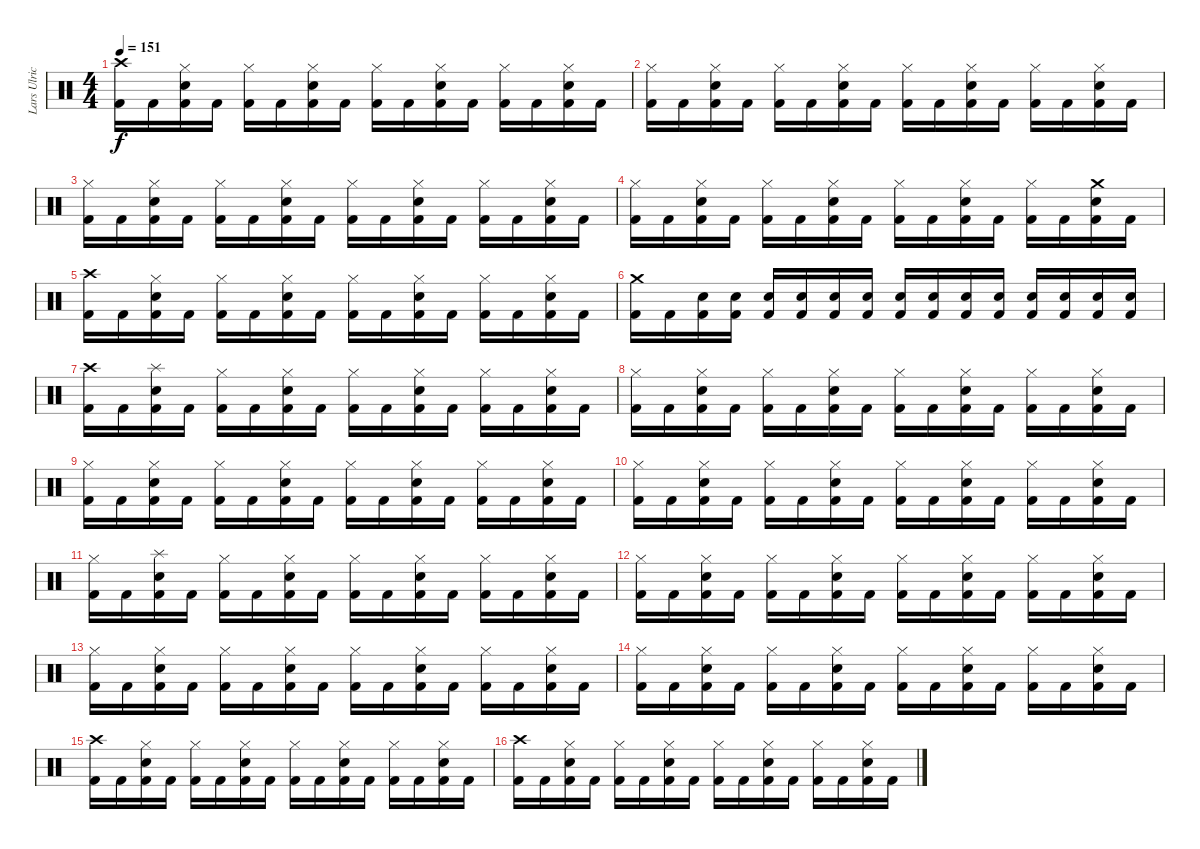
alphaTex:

\track ("Lars Ulrich" "Lars Ulric") {instrument percussion}
\staff {score}
\articulation defaults
\ts (4 4)
\tempo 151
\clef neutral
\ks c
("Crash high (hit)" "Kick (hit) 2").16{dy f} "Kick (hit) 2".16 ("Hi-Hat (closed)" "Snare (hit) 2" "Kick (hit) 2").16 "Kick (hit) 2".16 ("Hi-Hat (closed)" "Kick (hit) 2").16 "Kick (hit) 2".16 ("Hi-Hat (closed)" "Snare (hit) 2" "Kick (hit) 2").16 "Kick (hit) 2".16 ("Hi-Hat (closed)" "Kick (hit) 2").16 "Kick (hit) 2".16 ("Hi-Hat (closed)" "Snare (hit) 2" "Kick (hit) 2").16 "Kick (hit) 2".16 ("Hi-Hat (closed)" "Kick (hit) 2").16 "Kick (hit) 2".16 ("Hi-Hat (closed)" "Snare (hit) 2" "Kick (hit) 2").16 "Kick (hit) 2".16 |
("Hi-Hat (closed)" "Kick (hit) 2").16 "Kick (hit) 2".16 ("Hi-Hat (closed)" "Snare (hit) 2" "Kick (hit) 2").16 "Kick (hit) 2".16 ("Hi-Hat (closed)" "Kick (hit) 2").16 "Kick (hit) 2".16 ("Hi-Hat (closed)" "Snare (hit) 2" "Kick (hit) 2").16 "Kick (hit) 2".16 ("Hi-Hat (closed)" "Kick (hit) 2").16 "Kick (hit) 2".16 ("Hi-Hat (closed)" "Snare (hit) 2" "Kick (hit) 2").16 "Kick (hit) 2".16 ("Hi-Hat (closed)" "Kick (hit) 2").16 "Kick (hit) 2".16 ("Hi-Hat (closed)" "Snare (hit) 2" "Kick (hit) 2").16 "Kick (hit) 2".16 |
("Hi-Hat (closed)" "Kick (hit) 2").16 "Kick (hit) 2".16 ("Hi-Hat (closed)" "Snare (hit) 2" "Kick (hit) 2").16 "Kick (hit) 2".16 ("Hi-Hat (closed)" "Kick (hit) 2").16 "Kick (hit) 2".16 ("Hi-Hat (closed)" "Snare (hit) 2" "Kick (hit) 2").16 "Kick (hit) 2".16 ("Hi-Hat (closed)" "Kick (hit) 2").16 "Kick (hit) 2".16 ("Hi-Hat (closed)" "Snare (hit) 2" "Kick (hit) 2").16 "Kick (hit) 2".16 ("Hi-Hat (closed)" "Kick (hit) 2").16 "Kick (hit) 2".16 ("Hi-Hat (closed)" "Snare (hit) 2" "Kick (hit) 2").16 "Kick (hit) 2".16 |
("Hi-Hat (closed)" "Kick (hit) 2").16 "Kick (hit) 2".16 ("Hi-Hat (closed)" "Snare (hit) 2" "Kick (hit) 2").16 "Kick (hit) 2".16 ("Hi-Hat (closed)" "Kick (hit) 2").16 "Kick (hit) 2".16 ("Hi-Hat (closed)" "Snare (hit) 2" "Kick (hit) 2").16 "Kick (hit) 2".16 ("Hi-Hat (closed)" "Kick (hit) 2").16 "Kick (hit) 2".16 ("Hi-Hat (closed)" "Snare (hit) 2" "Kick (hit) 2").16 "Kick (hit) 2".16 ("Hi-Hat (closed)" "Kick (hit) 2").16 "Kick (hit) 2".16 ("Crash medium (hit)" "Snare (hit) 2" "Kick (hit) 2").16 "Kick (hit) 2".16 |
("Crash high (hit)" "Kick (hit) 2").16 "Kick (hit) 2".16 ("Hi-Hat (closed)" "Snare (hit) 2" "Kick (hit) 2").16 "Kick (hit) 2".16 ("Hi-Hat (closed)" "Kick (hit) 2").16 "Kick (hit) 2".16 ("Hi-Hat (closed)" "Snare (hit) 2" "Kick (hit) 2").16 "Kick (hit) 2".16 ("Hi-Hat (closed)" "Kick (hit) 2").16 "Kick (hit) 2".16 ("Hi-Hat (closed)" "Snare (hit) 2" "Kick (hit) 2").16 "Kick (hit) 2".16 ("Hi-Hat (closed)" "Kick (hit) 2").16 "Kick (hit) 2".16 ("Hi-Hat (closed)" "Snare (hit) 2" "Kick (hit) 2").16 "Kick (hit) 2".16 |
("Crash medium (hit)" "Kick (hit) 2").16{volume 16} "Kick (hit) 2".16 ("Snare (hit) 2" "Kick (hit) 2").16 ("Snare (hit) 2" "Kick (hit) 2").16 ("Snare (hit) 2" "Kick (hit) 2").16 ("Snare (hit) 2" "Kick (hit) 2").16 ("Snare (hit) 2" "Kick (hit) 2").16 ("Snare (hit) 2" "Kick (hit) 2").16 ("Snare (hit) 2" "Kick (hit) 2").16 ("Snare (hit) 2" "Kick (hit) 2").16 ("Snare (hit) 2" "Kick (hit) 2").16 ("Snare (hit) 2" "Kick (hit) 2").16 ("Snare (hit) 2" "Kick (hit) 2").16 ("Snare (hit) 2" "Kick (hit) 2").16 ("Snare (hit) 2" "Kick (hit) 2").16 ("Snare (hit) 2" "Kick (hit) 2").16 |
("Crash high (hit)" "Kick (hit) 2").16 "Kick (hit) 2".16 ("Splash (hit)" "Snare (hit) 2" "Kick (hit) 2").16 "Kick (hit) 2".16 ("Hi-Hat (closed)" "Kick (hit) 2").16 "Kick (hit) 2".16 ("Hi-Hat (closed)" "Snare (hit) 2" "Kick (hit) 2").16 "Kick (hit) 2".16 ("Hi-Hat (closed)" "Kick (hit) 2").16 "Kick (hit) 2".16 ("Hi-Hat (closed)" "Snare (hit) 2" "Kick (hit) 2").16 "Kick (hit) 2".16 ("Hi-Hat (closed)" "Kick (hit) 2").16 "Kick (hit) 2".16 ("Hi-Hat (closed)" "Snare (hit) 2" "Kick (hit) 2").16 "Kick (hit) 2".16 |
("Hi-Hat (closed)" "Kick (hit) 2").16 "Kick (hit) 2".16 ("Hi-Hat (closed)" "Snare (hit) 2" "Kick (hit) 2").16 "Kick (hit) 2".16 ("Hi-Hat (closed)" "Kick (hit) 2").16 "Kick (hit) 2".16 ("Hi-Hat (closed)" "Snare (hit) 2" "Kick (hit) 2").16 "Kick (hit) 2".16 ("Hi-Hat (closed)" "Kick (hit) 2").16 "Kick (hit) 2".16 ("Hi-Hat (closed)" "Snare (hit) 2" "Kick (hit) 2").16 "Kick (hit) 2".16 ("Hi-Hat (closed)" "Kick (hit) 2").16 "Kick (hit) 2".16 ("Hi-Hat (closed)" "Snare (hit) 2" "Kick (hit) 2").16 "Kick (hit) 2".16 |
("Hi-Hat (closed)" "Kick (hit) 2").16 "Kick (hit) 2".16 ("Hi-Hat (closed)" "Snare (hit) 2" "Kick (hit) 2").16 "Kick (hit) 2".16 ("Hi-Hat (closed)" "Kick (hit) 2").16 "Kick (hit) 2".16 ("Hi-Hat (closed)" "Snare (hit) 2" "Kick (hit) 2").16 "Kick (hit) 2".16 ("Hi-Hat (closed)" "Kick (hit) 2").16 "Kick (hit) 2".16 ("Hi-Hat (closed)" "Snare (hit) 2" "Kick (hit) 2").16 "Kick (hit) 2".16 ("Hi-Hat (closed)" "Kick (hit) 2").16 "Kick (hit) 2".16 ("Hi-Hat (closed)" "Snare (hit) 2" "Kick (hit) 2").16 "Kick (hit) 2".16 |
("Hi-Hat (closed)" "Kick (hit) 2").16 "Kick (hit) 2".16 ("Hi-Hat (closed)" "Snare (hit) 2" "Kick (hit) 2").16 "Kick (hit) 2".16 ("Hi-Hat (closed)" "Kick (hit) 2").16 "Kick (hit) 2".16 ("Hi-Hat (closed)" "Snare (hit) 2" "Kick (hit) 2").16 "Kick (hit) 2".16 ("Hi-Hat (closed)" "Kick (hit) 2").16 "Kick (hit) 2".16 ("Hi-Hat (closed)" "Snare (hit) 2" "Kick (hit) 2").16 "Kick (hit) 2".16 ("Hi-Hat (closed)" "Kick (hit) 2").16 "Kick (hit) 2".16 ("Hi-Hat (closed)" "Snare (hit) 2" "Kick (hit) 2").16 "Kick (hit) 2".16 |
("Hi-Hat (closed)" "Kick (hit) 2").16 "Kick (hit) 2".16 ("Splash (hit)" "Snare (hit) 2" "Kick (hit) 2").16 "Kick (hit) 2".16 ("Hi-Hat (closed)" "Kick (hit) 2").16 "Kick (hit) 2".16 ("Hi-Hat (closed)" "Snare (hit) 2" "Kick (hit) 2").16 "Kick (hit) 2".16 ("Hi-Hat (closed)" "Kick (hit) 2").16 "Kick (hit) 2".16 ("Hi-Hat (closed)" "Snare (hit) 2" "Kick (hit) 2").16 "Kick (hit) 2".16 ("Hi-Hat (closed)" "Kick (hit) 2").16 "Kick (hit) 2".16 ("Hi-Hat (closed)" "Snare (hit) 2" "Kick (hit) 2").16 "Kick (hit) 2".16 |
("Hi-Hat (closed)" "Kick (hit) 2").16 "Kick (hit) 2".16 ("Hi-Hat (closed)" "Snare (hit) 2" "Kick (hit) 2").16 "Kick (hit) 2".16 ("Hi-Hat (closed)" "Kick (hit) 2").16 "Kick (hit) 2".16 ("Hi-Hat (closed)" "Snare (hit) 2" "Kick (hit) 2").16 "Kick (hit) 2".16 ("Hi-Hat (closed)" "Kick (hit) 2").16 "Kick (hit) 2".16 ("Hi-Hat (closed)" "Snare (hit) 2" "Kick (hit) 2").16 "Kick (hit) 2".16 ("Hi-Hat (closed)" "Kick (hit) 2").16 "Kick (hit) 2".16 ("Hi-Hat (closed)" "Snare (hit) 2" "Kick (hit) 2").16 "Kick (hit) 2".16 |
("Hi-Hat (closed)" "Kick (hit) 2").16 "Kick (hit) 2".16 ("Hi-Hat (closed)" "Snare (hit) 2" "Kick (hit) 2").16 "Kick (hit) 2".16 ("Hi-Hat (closed)" "Kick (hit) 2").16 "Kick (hit) 2".16 ("Hi-Hat (closed)" "Snare (hit) 2" "Kick (hit) 2").16 "Kick (hit) 2".16 ("Hi-Hat (closed)" "Kick (hit) 2").16 "Kick (hit) 2".16 ("Hi-Hat (closed)" "Snare (hit) 2" "Kick (hit) 2").16 "Kick (hit) 2".16 ("Hi-Hat (closed)" "Kick (hit) 2").16 "Kick (hit) 2".16 ("Hi-Hat (closed)" "Snare (hit) 2" "Kick (hit) 2").16 "Kick (hit) 2".16 |
("Hi-Hat (closed)" "Kick (hit) 2").16 "Kick (hit) 2".16 ("Hi-Hat (closed)" "Snare (hit) 2" "Kick (hit) 2").16 "Kick (hit) 2".16 ("Hi-Hat (closed)" "Kick (hit) 2").16 "Kick (hit) 2".16 ("Hi-Hat (closed)" "Snare (hit) 2" "Kick (hit) 2").16 "Kick (hit) 2".16 ("Hi-Hat (closed)" "Kick (hit) 2").16 "Kick (hit) 2".16 ("Hi-Hat (closed)" "Snare (hit) 2" "Kick (hit) 2").16 "Kick (hit) 2".16 ("Hi-Hat (closed)" "Kick (hit) 2").16 "Kick (hit) 2".16 ("Hi-Hat (closed)" "Snare (hit) 2" "Kick (hit) 2").16 "Kick (hit) 2".16 |
("Crash high (hit)" "Kick (hit) 2").16 "Kick (hit) 2".16 ("Hi-Hat (closed)" "Snare (hit) 2" "Kick (hit) 2").16 "Kick (hit) 2".16 ("Hi-Hat (closed)" "Kick (hit) 2").16 "Kick (hit) 2".16 ("Hi-Hat (closed)" "Snare (hit) 2" "Kick (hit) 2").16 "Kick (hit) 2".16 ("Hi-Hat (closed)" "Kick (hit) 2").16 "Kick (hit) 2".16 ("Hi-Hat (closed)" "Snare (hit) 2" "Kick (hit) 2").16 "Kick (hit) 2".16 ("Hi-Hat (closed)" "Kick (hit) 2").16 "Kick (hit) 2".16 ("Hi-Hat (closed)" "Snare (hit) 2" "Kick (hit) 2").16 "Kick (hit) 2".16 |
("Crash high (hit)" "Kick (hit) 2").16 "Kick (hit) 2".16 ("Hi-Hat (closed)" "Snare (hit) 2" "Kick (hit) 2").16 "Kick (hit) 2".16 ("Hi-Hat (closed)" "Kick (hit) 2").16 "Kick (hit) 2".16 ("Hi-Hat (closed)" "Snare (hit) 2" "Kick (hit) 2").16 "Kick (hit) 2".16 ("Hi-Hat (closed)" "Kick (hit) 2").16 "Kick (hit) 2".16 ("Hi-Hat (closed)" "Snare (hit) 2" "Kick (hit) 2").16 "Kick (hit) 2".16 ("Hi-Hat (closed)" "Kick (hit) 2").16 "Kick (hit) 2".16 ("Hi-Hat (closed)" "Snare (hit) 2" "Kick (hit) 2").16 "Kick (hit) 2".16
